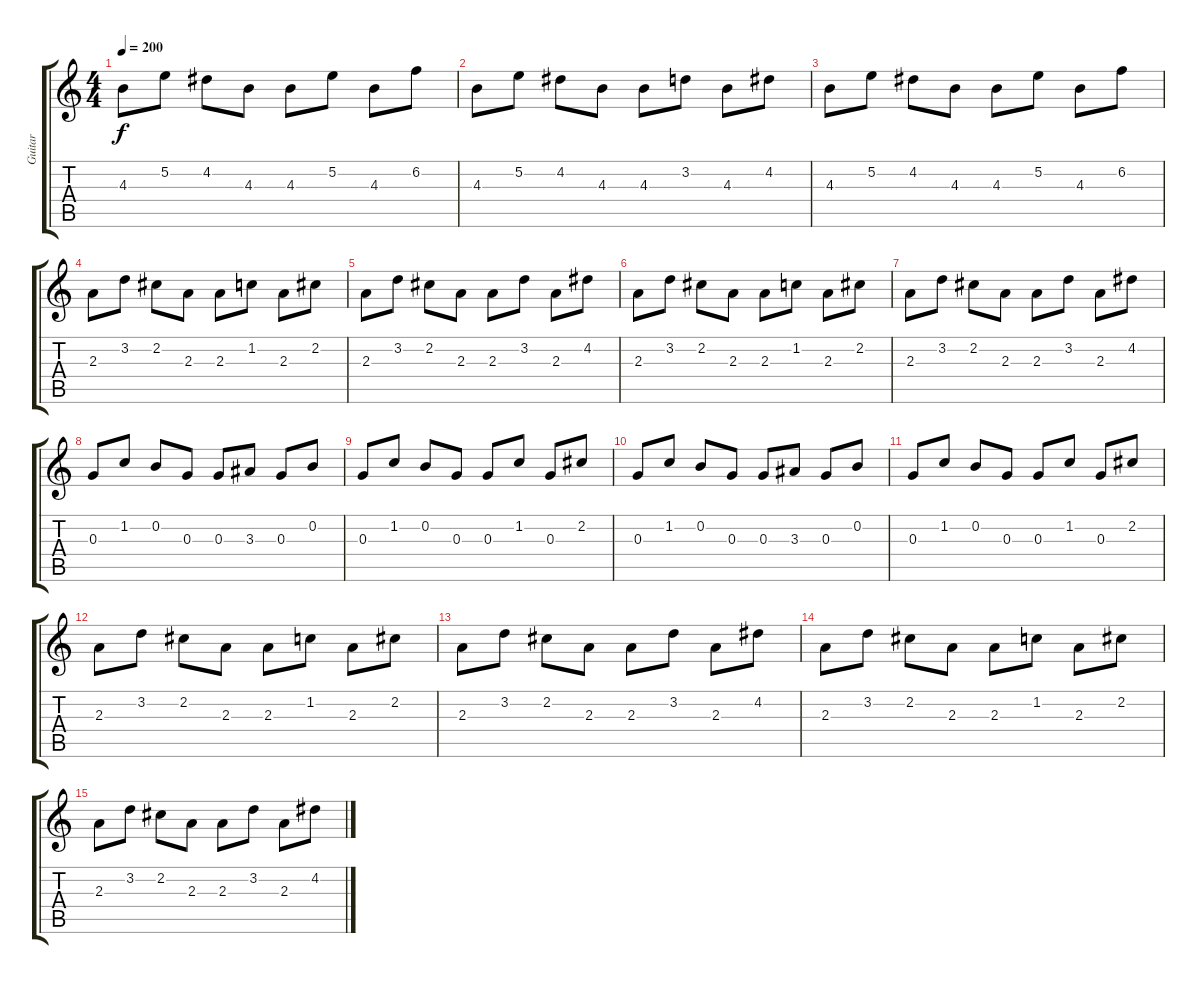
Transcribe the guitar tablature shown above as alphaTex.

\track ("Guitar" "Guitar") {instrument distortionguitar}
\staff {score tabs}
\tuning (E4 B3 G3 D3 A2 E2) {hide}
\ts (4 4)
\tempo 200
\clef g2
\ks c
4.3.8{dy f} 5.2.8 4.2.8 4.3.8 4.3.8 5.2.8 4.3.8 6.2.8 |
4.3.8 5.2.8 4.2.8 4.3.8 4.3.8 3.2.8 4.3.8 4.2.8 |
4.3.8 5.2.8 4.2.8 4.3.8 4.3.8 5.2.8 4.3.8 6.2.8 |
2.3.8 3.2.8 2.2.8 2.3.8 2.3.8 1.2.8 2.3.8 2.2.8 |
2.3.8 3.2.8 2.2.8 2.3.8 2.3.8 3.2.8 2.3.8 4.2.8 |
2.3.8 3.2.8 2.2.8 2.3.8 2.3.8 1.2.8 2.3.8 2.2.8 |
2.3.8 3.2.8 2.2.8 2.3.8 2.3.8 3.2.8 2.3.8 4.2.8 |
0.3.8 1.2.8 0.2.8 0.3.8 0.3.8 3.3.8 0.3.8 0.2.8 |
0.3.8 1.2.8 0.2.8 0.3.8 0.3.8 1.2.8 0.3.8 2.2.8 |
0.3.8 1.2.8 0.2.8 0.3.8 0.3.8 3.3.8 0.3.8 0.2.8 |
0.3.8 1.2.8 0.2.8 0.3.8 0.3.8 1.2.8 0.3.8 2.2.8 |
2.3.8 3.2.8 2.2.8 2.3.8 2.3.8 1.2.8 2.3.8 2.2.8 |
2.3.8 3.2.8 2.2.8 2.3.8 2.3.8 3.2.8 2.3.8 4.2.8 |
2.3.8 3.2.8 2.2.8 2.3.8 2.3.8 1.2.8 2.3.8 2.2.8 |
2.3.8 3.2.8 2.2.8 2.3.8 2.3.8 3.2.8 2.3.8 4.2.8
